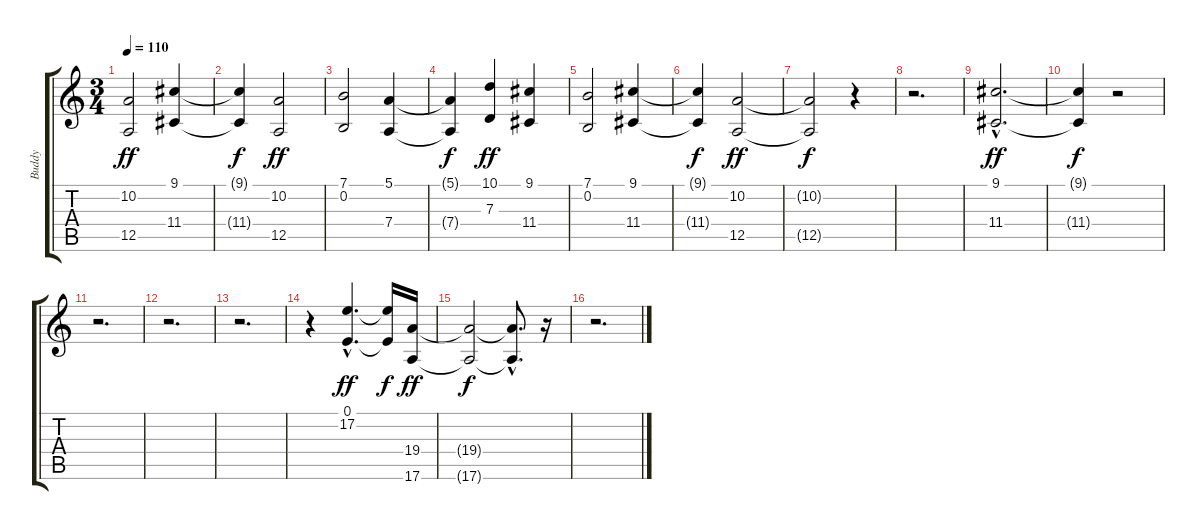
\track ("Buddy" "Buddy") {instrument trombone}
\staff {score tabs}
\tuning (E4 B3 G3 D3 A2 E2) {hide}
\ts (3 4)
\tempo 110
\clef g2
\ks c
(10.2 12.5).2{dy ff} (9.1 11.4).4 |
(9.1{t} 11.4{t}).4{dy f} (10.2 12.5).2{dy ff} |
(7.1 0.2).2 (5.1 7.4).4 |
(5.1{t} 7.4{t}).4{dy f} (10.1 7.3).4{dy ff} (9.1 11.4).4 |
(7.1 0.2).2 (9.1 11.4).4 |
(9.1{t} 11.4{t}).4{dy f} (10.2 12.5).2{dy ff} |
(10.2{t} 12.5{t}).2{dy f} r.4 |
r.2{d} |
(9.1{hac} 11.4{hac}).2{d dy ff} |
(9.1{t} 11.4{t}).4{dy f} r.2 |
r.2{d} |
r.2{d} |
r.2{d} |
r.4 (0.1{hac} 17.2{hac}).4{d dy ff} (0.1{t} 17.2{t}).16{dy f} (19.4 17.6).16{dy ff} |
(19.4{t} 17.6{t}).2{dy f} (19.4{hac t} 17.6{hac t}).8{d} r.16 |
r.2{d}
